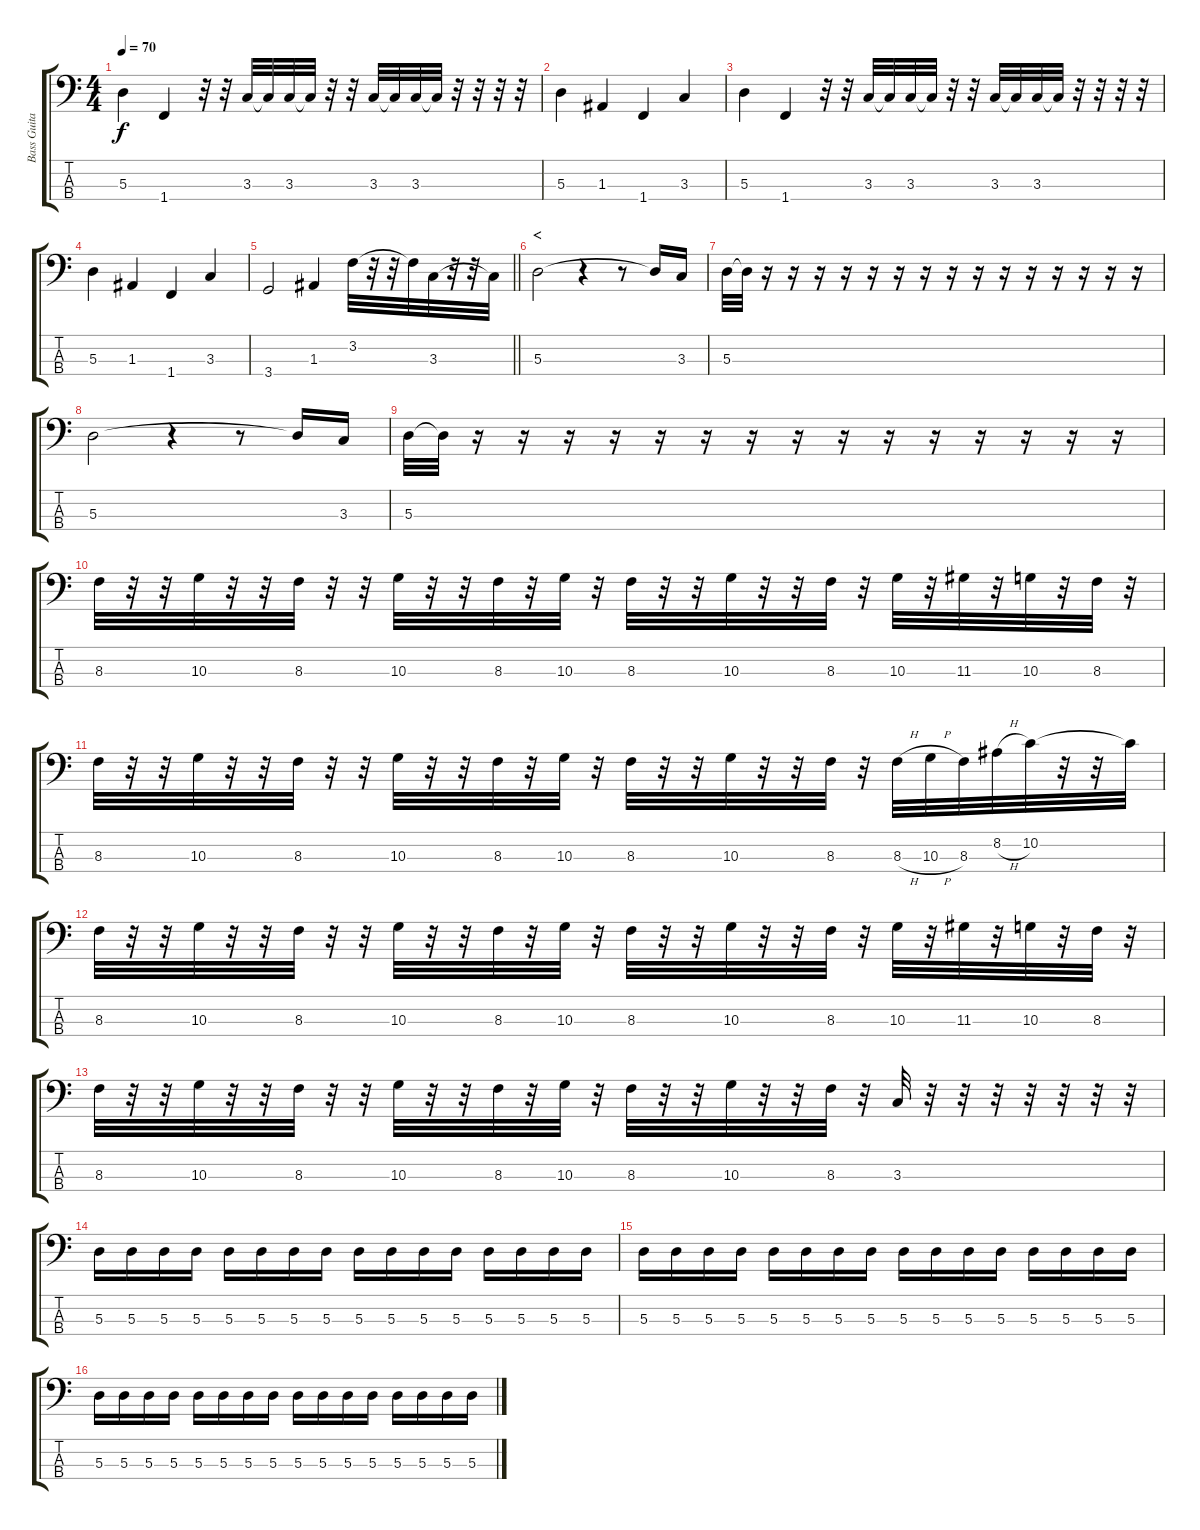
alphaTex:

\track ("Bass Guitar" "Bass Guita") {instrument electricbassfinger}
\staff {score tabs}
\tuning (G2 D2 A1 E1) {hide}
\ts (4 4)
\tempo 70
\clef f4
\ks c
5.3.4{dy f} 1.4.4 r.32 r.32 3.3.32 3.3{t}.32 3.3.32 3.3{t}.32 r.32 r.32 3.3.32 3.3{t}.32 3.3.32 3.3{t}.32 r.32 r.32 r.32 r.32 |
5.3.4 1.3.4 1.4.4 3.3.4 |
5.3.4 1.4.4 r.32 r.32 3.3.32 3.3{t}.32 3.3.32 3.3{t}.32 r.32 r.32 3.3.32 3.3{t}.32 3.3.32 3.3{t}.32 r.32 r.32 r.32 r.32 |
5.3.4 1.3.4 1.4.4 3.3.4 |
\barLineRight lightlight
3.4.2 1.3.4 3.2.32 r.32 r.32 3.2{t}.32 3.3.32 r.32 r.32 3.3{t}.32 |
\section ("" "<")
5.3.2 r.4 r.8 5.3{t}.16 3.3.16 |
5.3.32 5.3{t}.32 r.16 r.16 r.16 r.16 r.16 r.16 r.16 r.16 r.16 r.16 r.16 r.16 r.16 r.16 r.16 |
5.3.2 r.4 r.8 5.3{t}.16 3.3.16 |
5.3.32 5.3{t}.32 r.16 r.16 r.16 r.16 r.16 r.16 r.16 r.16 r.16 r.16 r.16 r.16 r.16 r.16 r.16 |
8.3.32 r.32 r.32 10.3.32 r.32 r.32 8.3.32 r.32 r.32 10.3.32 r.32 r.32 8.3.32 r.32 10.3.32 r.32 8.3.32 r.32 r.32 10.3.32 r.32 r.32 8.3.32 r.32 10.3.32 r.32 11.3.32 r.32 10.3.32 r.32 8.3.32 r.32 |
8.3.32 r.32 r.32 10.3.32 r.32 r.32 8.3.32 r.32 r.32 10.3.32 r.32 r.32 8.3.32 r.32 10.3.32 r.32 8.3.32 r.32 r.32 10.3.32 r.32 r.32 8.3.32 r.32 8.3{h}.32 10.3{h}.32 8.3.32 8.2{h}.32 10.2.32 r.32 r.32 10.2{t}.32 |
8.3.32 r.32 r.32 10.3.32 r.32 r.32 8.3.32 r.32 r.32 10.3.32 r.32 r.32 8.3.32 r.32 10.3.32 r.32 8.3.32 r.32 r.32 10.3.32 r.32 r.32 8.3.32 r.32 10.3.32 r.32 11.3.32 r.32 10.3.32 r.32 8.3.32 r.32 |
8.3.32 r.32 r.32 10.3.32 r.32 r.32 8.3.32 r.32 r.32 10.3.32 r.32 r.32 8.3.32 r.32 10.3.32 r.32 8.3.32 r.32 r.32 10.3.32 r.32 r.32 8.3.32 r.32 3.3.32 r.32 r.32 r.32 r.32 r.32 r.32 r.32 |
5.3.16 5.3.16 5.3.16 5.3.16 5.3.16 5.3.16 5.3.16 5.3.16 5.3.16 5.3.16 5.3.16 5.3.16 5.3.16 5.3.16 5.3.16 5.3.16 |
5.3.16 5.3.16 5.3.16 5.3.16 5.3.16 5.3.16 5.3.16 5.3.16 5.3.16 5.3.16 5.3.16 5.3.16 5.3.16 5.3.16 5.3.16 5.3.16 |
5.3.16 5.3.16 5.3.16 5.3.16 5.3.16 5.3.16 5.3.16 5.3.16 5.3.16 5.3.16 5.3.16 5.3.16 5.3.16 5.3.16 5.3.16 5.3.16
